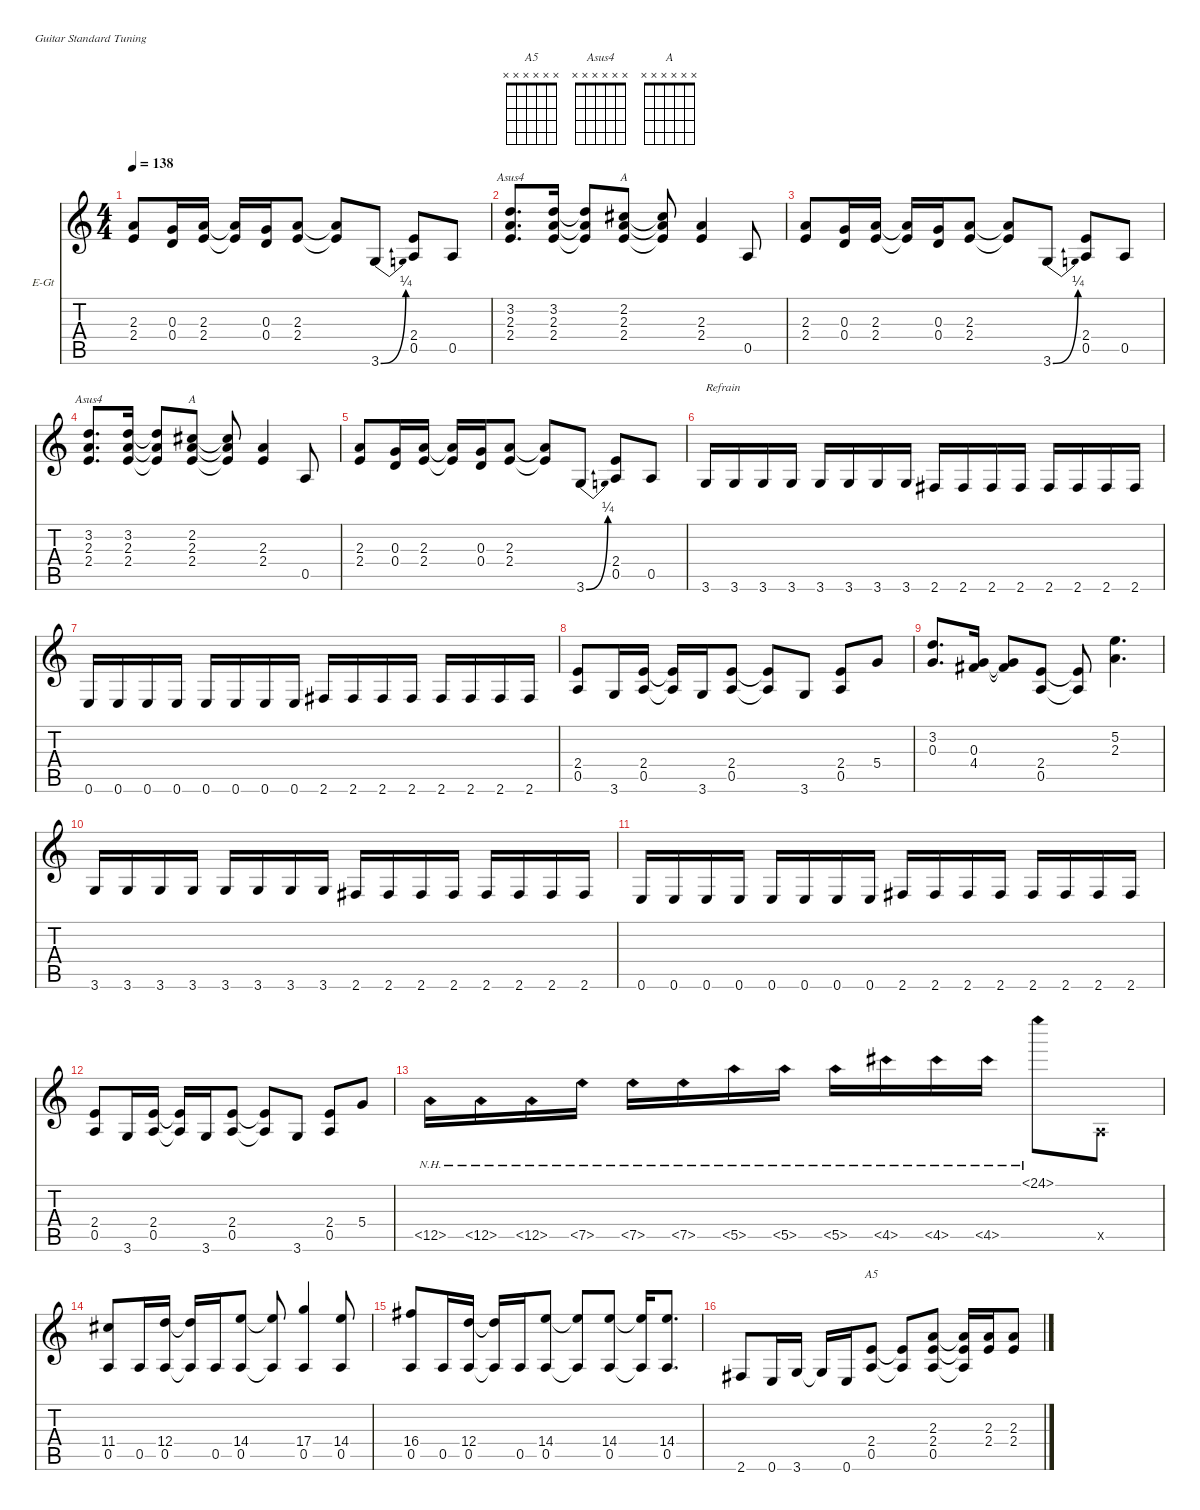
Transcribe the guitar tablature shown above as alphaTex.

\hideDynamics
\bracketExtendMode nobrackets
\firstSystemTrackNameOrientation horizontal
\otherSystemsTrackNameOrientation horizontal
\track ("Joe Satriani" "E-Gt") {instrument distortionguitar}
\staff {score tabs}
\tuning (E4 B3 G3 D3 A2 E2)
\chord ("A5" x x x x x x)
\chord ("Asus4" x x x x x x)
\chord ("A" x x x x x x)
\ts (4 4)
\tempo 138
\clef g2
\ks c
(2.3 2.4).8{dy f beam Up} (0.3 0.4).16{beam Up} (2.3 2.4).16{beam Up} (2.3{t} 2.4{t}).16{beam Up} (0.3 0.4).16{beam Up} (2.3 2.4).8{beam Up} (2.3{t} 2.4{t}).8{beam Up} 3.6{be (bend 0 0 60 1)}.8{beam Up} (2.4 0.5).8{beam Up} 0.5.8{beam Up} |
(3.2 2.3 2.4).8{d ch "Asus4" beam Up} (3.2 2.3 2.4).16{beam Up} (3.2{t} 2.3{t} 2.4{t}).8{beam Up} (2.2{acc #} 2.3 2.4).8{ch "A" beam Up} (2.2{t acc #} 2.3{t} 2.4{t}).8{beam Up} (2.3 2.4).4{beam Up} 0.5.8{beam Up} |
(2.3 2.4).8{beam Up} (0.3 0.4).16{beam Up} (2.3 2.4).16{beam Up} (2.3{t} 2.4{t}).16{beam Up} (0.3 0.4).16{beam Up} (2.3 2.4).8{beam Up} (2.3{t} 2.4{t}).8{beam Up} 3.6{be (bend 0 0 60 1)}.8{beam Up} (2.4 0.5).8{beam Up} 0.5.8{beam Up} |
(3.2 2.3 2.4).8{d ch "Asus4" beam Up} (3.2 2.3 2.4).16{beam Up} (3.2{t} 2.3{t} 2.4{t}).8{beam Up} (2.2{acc #} 2.3 2.4).8{ch "A" beam Up} (2.2{t acc #} 2.3{t} 2.4{t}).8{beam Up} (2.3 2.4).4{beam Up} 0.5.8{beam Up} |
(2.3 2.4).8{beam Up} (0.3 0.4).16{beam Up} (2.3 2.4).16{beam Up} (2.3{t} 2.4{t}).16{beam Up} (0.3 0.4).16{beam Up} (2.3 2.4).8{beam Up} (2.3{t} 2.4{t}).8{beam Up} 3.6{be (bend 0 0 60 1)}.8{beam Up} (2.4 0.5).8{beam Up} 0.5.8{beam Up} |
3.6.16{txt "Refrain" beam Up} 3.6.16{beam Up} 3.6.16{beam Up} 3.6.16{beam Up} 3.6.16{beam Up} 3.6.16{beam Up} 3.6.16{beam Up} 3.6.16{beam Up} 2.6{acc #}.16{beam Up} 2.6{acc #}.16{beam Up} 2.6{acc #}.16{beam Up} 2.6{acc #}.16{beam Up} 2.6{acc #}.16{beam Up} 2.6{acc #}.16{beam Up} 2.6{acc #}.16{beam Up} 2.6{acc #}.16{beam Up} |
0.6.16{beam Up} 0.6.16{beam Up} 0.6.16{beam Up} 0.6.16{beam Up} 0.6.16{beam Up} 0.6.16{beam Up} 0.6.16{beam Up} 0.6.16{beam Up} 2.6{acc #}.16{beam Up} 2.6{acc #}.16{beam Up} 2.6{acc #}.16{beam Up} 2.6{acc #}.16{beam Up} 2.6{acc #}.16{beam Up} 2.6{acc #}.16{beam Up} 2.6{acc #}.16{beam Up} 2.6{acc #}.16{beam Up} |
(2.4 0.5).8{beam Up} 3.6.16{beam Up} (2.4 0.5).16{beam Up} (2.4{t} 0.5{t}).16{beam Up} 3.6.16{beam Up} (2.4 0.5).8{beam Up} (2.4{t} 0.5{t}).8{beam Up} 3.6.8{beam Up} (2.4 0.5).8{beam Up} 5.4.8{beam Up} |
(3.2 0.3).8{d beam Up} (0.3 4.4{acc #}).16{beam Up} (0.3{t} 4.4{t acc #}).8{beam Up} (2.4 0.5).8{beam Up} (2.4{t} 0.5{t}).8{beam Up} (5.2 2.3).4{d beam Down} |
3.6.16{beam Up} 3.6.16{beam Up} 3.6.16{beam Up} 3.6.16{beam Up} 3.6.16{beam Up} 3.6.16{beam Up} 3.6.16{beam Up} 3.6.16{beam Up} 2.6{acc #}.16{beam Up} 2.6{acc #}.16{beam Up} 2.6{acc #}.16{beam Up} 2.6{acc #}.16{beam Up} 2.6{acc #}.16{beam Up} 2.6{acc #}.16{beam Up} 2.6{acc #}.16{beam Up} 2.6{acc #}.16{beam Up} |
0.6.16{beam Up} 0.6.16{beam Up} 0.6.16{beam Up} 0.6.16{beam Up} 0.6.16{beam Up} 0.6.16{beam Up} 0.6.16{beam Up} 0.6.16{beam Up} 2.6{acc #}.16{beam Up} 2.6{acc #}.16{beam Up} 2.6{acc #}.16{beam Up} 2.6{acc #}.16{beam Up} 2.6{acc #}.16{beam Up} 2.6{acc #}.16{beam Up} 2.6{acc #}.16{beam Up} 2.6{acc #}.16{beam Up} |
(2.4 0.5).8{beam Up} 3.6.16{beam Up} (2.4 0.5).16{beam Up} (2.4{t} 0.5{t}).16{beam Up} 3.6.16{beam Up} (2.4 0.5).8{beam Up} (2.4{t} 0.5{t}).8{beam Up} 3.6.8{beam Up} (2.4 0.5).8{beam Up} 5.4.8{beam Up} |
12.5{nh}.16{beam Down} 12.5{nh}.16{beam Down} 12.5{nh}.16{beam Down} 7.5{nh}.16{beam Down} 7.5{nh}.16{beam Down} 7.5{nh}.16{beam Down} 5.5{nh}.16{beam Down} 5.5{nh}.16{beam Down} 5.5{nh}.16{beam Down} 4.5{nh acc #}.16{beam Down} 4.5{nh acc #}.16{beam Down} 4.5{nh acc #}.16{beam Down} 24.1{nh}.8{beam Down} 0.5{x}.8{beam Down} |
(11.4{acc #} 0.5).8{beam Up} 0.5.16{beam Up} (12.4 0.5).16{beam Up} (12.4{t} 0.5{t}).16{beam Up} 0.5.16{beam Up} (14.4 0.5).8{beam Up} (14.4{t} 0.5{t}).8{beam Up} (17.4 0.5).4{beam Up} (14.4 0.5).8{beam Up} |
(16.4{acc #} 0.5).8{beam Up} 0.5.16{beam Up} (12.4 0.5).16{beam Up} (12.4{t} 0.5{t}).16{beam Up} 0.5.16{beam Up} (14.4 0.5).8{beam Up} (14.4{t} 0.5{t}).8{beam Up} (14.4 0.5).8{beam Up} (14.4{t} 0.5{t}).16{beam Up} (14.4 0.5).8{d beam Up} |
2.6{acc #}.8{beam Up} 0.6.16{beam Up} 3.6.16{beam Up} 3.6{t}.16{beam Up} 0.6.16{beam Up} (2.4 0.5).8{ch "A5" beam Up} (2.4{t} 0.5{t}).8{beam Up} (2.3 2.4 0.5).8{beam Up} (2.3{t} 2.4{t} 0.5{t}).16{beam Up} (2.3 2.4).16{beam Up} (2.3 2.4).8{beam Up}
